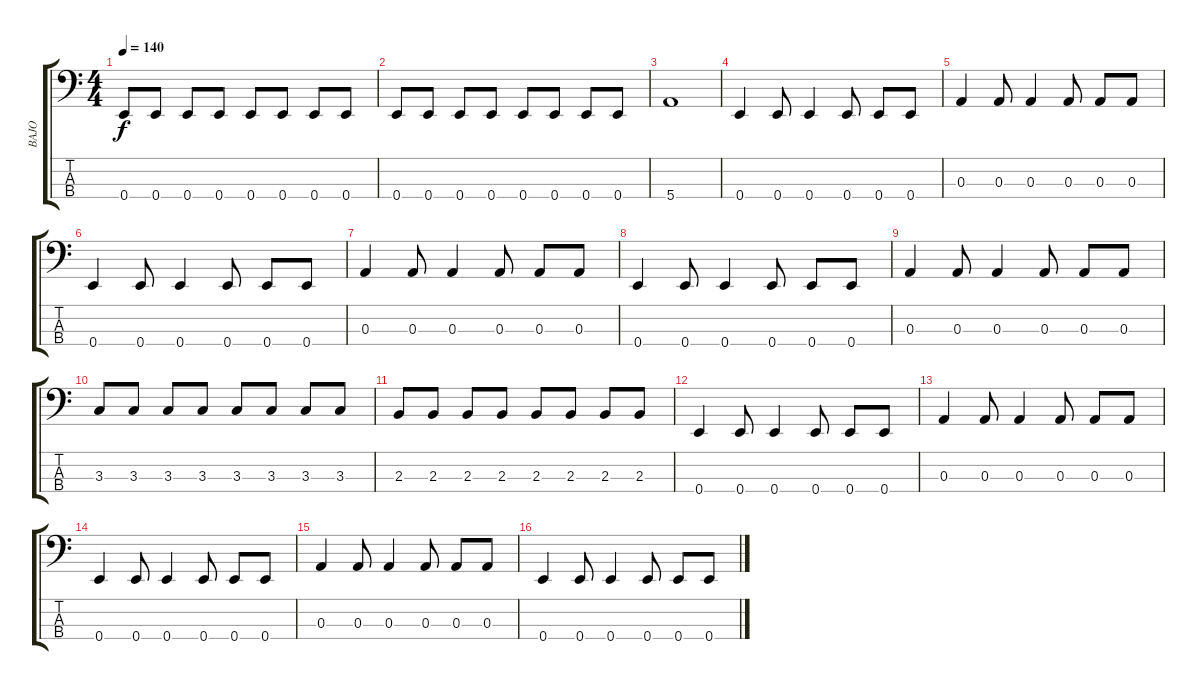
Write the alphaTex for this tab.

\track ("BAJO" "BAJO") {instrument electricbasspick}
\staff {score tabs}
\tuning (G2 D2 A1 E1) {hide}
\ts (4 4)
\tempo 140
\clef f4
\ks c
0.4.8{dy f} 0.4.8 0.4.8 0.4.8 0.4.8 0.4.8 0.4.8 0.4.8 |
0.4.8 0.4.8 0.4.8 0.4.8 0.4.8 0.4.8 0.4.8 0.4.8 |
5.4.1 |
0.4.4 0.4.8 0.4.4 0.4.8 0.4.8 0.4.8 |
0.3.4 0.3.8 0.3.4 0.3.8 0.3.8 0.3.8 |
0.4.4 0.4.8 0.4.4 0.4.8 0.4.8 0.4.8 |
0.3.4 0.3.8 0.3.4 0.3.8 0.3.8 0.3.8 |
0.4.4 0.4.8 0.4.4 0.4.8 0.4.8 0.4.8 |
0.3.4 0.3.8 0.3.4 0.3.8 0.3.8 0.3.8 |
3.3.8 3.3.8 3.3.8 3.3.8 3.3.8 3.3.8 3.3.8 3.3.8 |
2.3.8 2.3.8 2.3.8 2.3.8 2.3.8 2.3.8 2.3.8 2.3.8 |
0.4.4 0.4.8 0.4.4 0.4.8 0.4.8 0.4.8 |
0.3.4 0.3.8 0.3.4 0.3.8 0.3.8 0.3.8 |
0.4.4 0.4.8 0.4.4 0.4.8 0.4.8 0.4.8 |
0.3.4 0.3.8 0.3.4 0.3.8 0.3.8 0.3.8 |
0.4.4 0.4.8 0.4.4 0.4.8 0.4.8 0.4.8
